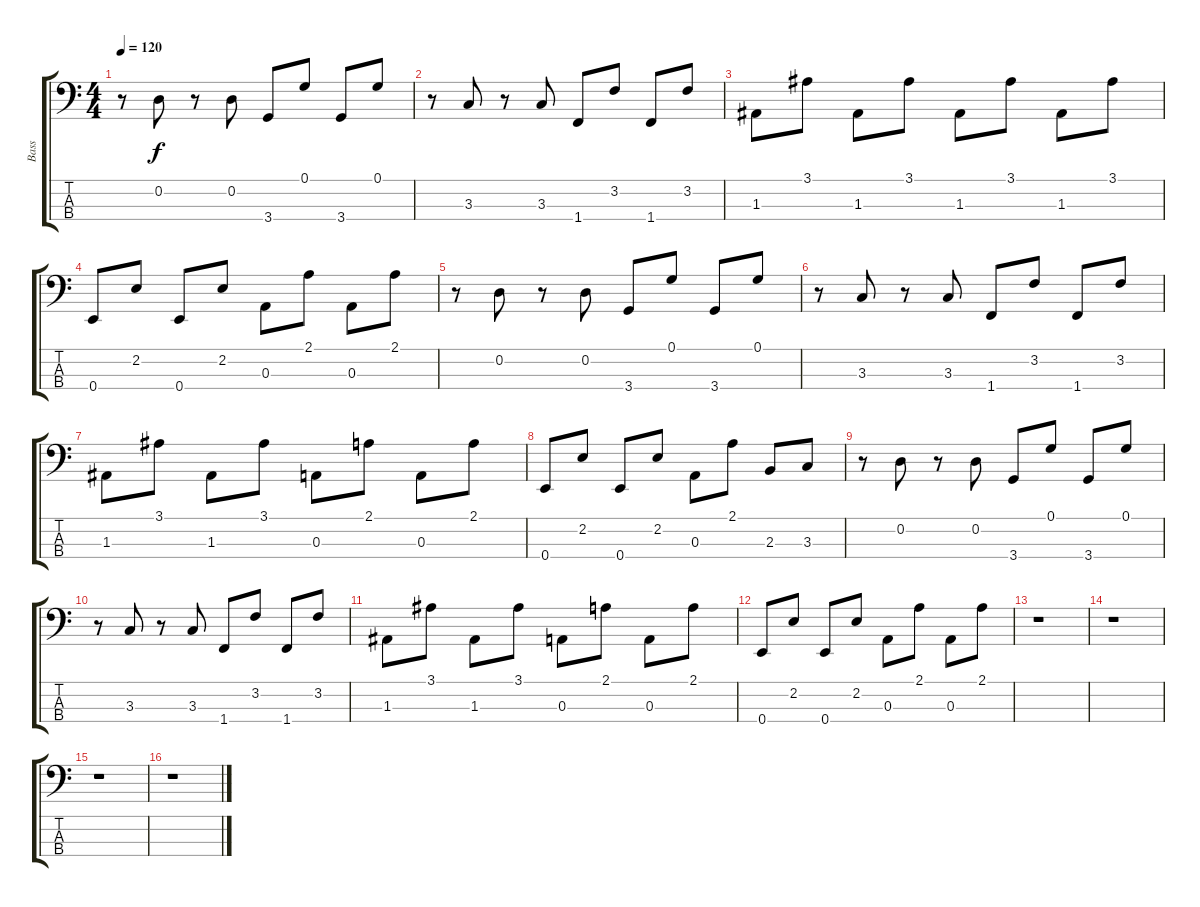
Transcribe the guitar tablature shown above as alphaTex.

\track ("Bass" "Bass") {instrument slapbass1}
\staff {score tabs}
\tuning (G2 D2 A1 E1) {hide}
\ts (4 4)
\tempo 120
\clef f4
\ks c
r.8{dy f} 0.2.8 r.8 0.2.8 3.4.8 0.1.8 3.4.8 0.1.8 |
r.8 3.3.8 r.8 3.3.8 1.4.8 3.2.8 1.4.8 3.2.8 |
1.3.8 3.1.8 1.3.8 3.1.8 1.3.8 3.1.8 1.3.8 3.1.8 |
0.4.8 2.2.8 0.4.8 2.2.8 0.3.8 2.1.8 0.3.8 2.1.8 |
r.8 0.2.8 r.8 0.2.8 3.4.8 0.1.8 3.4.8 0.1.8 |
r.8 3.3.8 r.8 3.3.8 1.4.8 3.2.8 1.4.8 3.2.8 |
1.3.8 3.1.8 1.3.8 3.1.8 0.3.8 2.1.8 0.3.8 2.1.8 |
0.4.8 2.2.8 0.4.8 2.2.8 0.3.8 2.1.8 2.3.8 3.3.8 |
r.8 0.2.8 r.8 0.2.8 3.4.8 0.1.8 3.4.8 0.1.8 |
r.8 3.3.8 r.8 3.3.8 1.4.8 3.2.8 1.4.8 3.2.8 |
1.3.8 3.1.8 1.3.8 3.1.8 0.3.8 2.1.8 0.3.8 2.1.8 |
0.4.8 2.2.8 0.4.8 2.2.8 0.3.8 2.1.8 0.3.8 2.1.8 |
r.1 |
r.1 |
r.1 |
r.1
